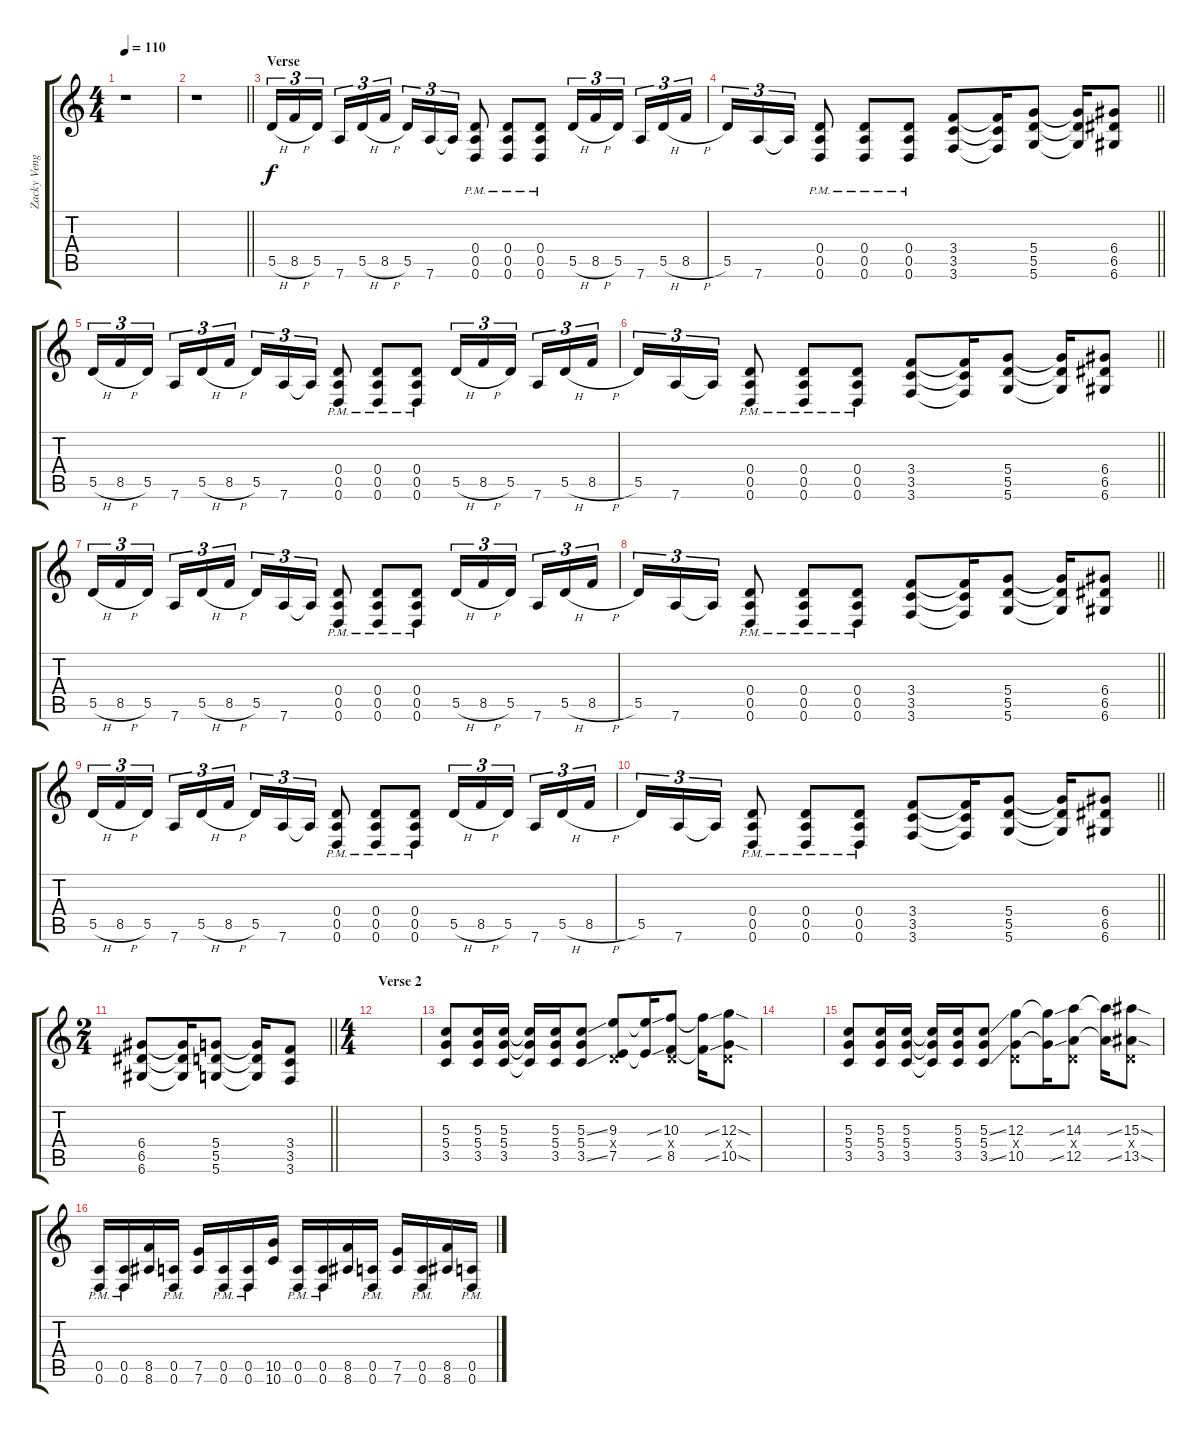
\track ("Zacky Vengeance - Lead" "Zacky Veng") {instrument overdrivenguitar}
\staff {score tabs}
\tuning (E4 B3 G3 D3 A2 D2) {hide}
\ts (4 4)
\tempo 110
\clef g2
\ks c
r.1{dy f} |
\barLineRight lightlight
r.1 |
\section ("" "Verse ")
5.5{h}.16{tu (3 2)} 8.5{h}.16{tu (3 2)} 5.5.16{tu (3 2) beam splitsecondary} 7.6.16{tu (3 2)} 5.5{h}.16{tu (3 2)} 8.5{h}.16{tu (3 2)} 5.5.16{tu (3 2)} 7.6.16{tu (3 2)} 7.6{t}.16{tu (3 2)} (0.4{pm} 0.5{pm} 0.6{pm}).8 (0.4{pm} 0.5{pm} 0.6{pm}).8 (0.4{pm} 0.5{pm} 0.6{pm}).8 5.5{h}.16{tu (3 2)} 8.5{h}.16{tu (3 2)} 5.5.16{tu (3 2) beam splitsecondary} 7.6.16{tu (3 2)} 5.5{h}.16{tu (3 2)} 8.5{h}.16{tu (3 2)} |
\barLineRight lightlight
5.5.16{tu (3 2)} 7.6.16{tu (3 2)} 7.6{t}.16{tu (3 2)} (0.4{pm} 0.5{pm} 0.6{pm}).8 (0.4{pm} 0.5{pm} 0.6{pm}).8 (0.4{pm} 0.5{pm} 0.6{pm}).8 (3.4 3.5 3.6).8 (3.4{t} 3.5{t} 3.6{t}).16 (5.4 5.5 5.6).8 (5.4{t} 5.5{t} 5.6{t}).16 (6.4 6.5 6.6).8 |
5.5{h}.16{tu (3 2)} 8.5{h}.16{tu (3 2)} 5.5.16{tu (3 2) beam splitsecondary} 7.6.16{tu (3 2)} 5.5{h}.16{tu (3 2)} 8.5{h}.16{tu (3 2)} 5.5.16{tu (3 2)} 7.6.16{tu (3 2)} 7.6{t}.16{tu (3 2)} (0.4{pm} 0.5{pm} 0.6{pm}).8 (0.4{pm} 0.5{pm} 0.6{pm}).8 (0.4{pm} 0.5{pm} 0.6{pm}).8 5.5{h}.16{tu (3 2)} 8.5{h}.16{tu (3 2)} 5.5.16{tu (3 2) beam splitsecondary} 7.6.16{tu (3 2)} 5.5{h}.16{tu (3 2)} 8.5{h}.16{tu (3 2)} |
\barLineRight lightlight
5.5.16{tu (3 2)} 7.6.16{tu (3 2)} 7.6{t}.16{tu (3 2)} (0.4{pm} 0.5{pm} 0.6{pm}).8 (0.4{pm} 0.5{pm} 0.6{pm}).8 (0.4{pm} 0.5{pm} 0.6{pm}).8 (3.4 3.5 3.6).8 (3.4{t} 3.5{t} 3.6{t}).16 (5.4 5.5 5.6).8 (5.4{t} 5.5{t} 5.6{t}).16 (6.4 6.5 6.6).8 |
5.5{h}.16{tu (3 2)} 8.5{h}.16{tu (3 2)} 5.5.16{tu (3 2) beam splitsecondary} 7.6.16{tu (3 2)} 5.5{h}.16{tu (3 2)} 8.5{h}.16{tu (3 2)} 5.5.16{tu (3 2)} 7.6.16{tu (3 2)} 7.6{t}.16{tu (3 2)} (0.4{pm} 0.5{pm} 0.6{pm}).8 (0.4{pm} 0.5{pm} 0.6{pm}).8 (0.4{pm} 0.5{pm} 0.6{pm}).8 5.5{h}.16{tu (3 2)} 8.5{h}.16{tu (3 2)} 5.5.16{tu (3 2) beam splitsecondary} 7.6.16{tu (3 2)} 5.5{h}.16{tu (3 2)} 8.5{h}.16{tu (3 2)} |
\barLineRight lightlight
5.5.16{tu (3 2)} 7.6.16{tu (3 2)} 7.6{t}.16{tu (3 2)} (0.4{pm} 0.5{pm} 0.6{pm}).8 (0.4{pm} 0.5{pm} 0.6{pm}).8 (0.4{pm} 0.5{pm} 0.6{pm}).8 (3.4 3.5 3.6).8 (3.4{t} 3.5{t} 3.6{t}).16 (5.4 5.5 5.6).8 (5.4{t} 5.5{t} 5.6{t}).16 (6.4 6.5 6.6).8 |
5.5{h}.16{tu (3 2)} 8.5{h}.16{tu (3 2)} 5.5.16{tu (3 2) beam splitsecondary} 7.6.16{tu (3 2)} 5.5{h}.16{tu (3 2)} 8.5{h}.16{tu (3 2)} 5.5.16{tu (3 2)} 7.6.16{tu (3 2)} 7.6{t}.16{tu (3 2)} (0.4{pm} 0.5{pm} 0.6{pm}).8 (0.4{pm} 0.5{pm} 0.6{pm}).8 (0.4{pm} 0.5{pm} 0.6{pm}).8 5.5{h}.16{tu (3 2)} 8.5{h}.16{tu (3 2)} 5.5.16{tu (3 2) beam splitsecondary} 7.6.16{tu (3 2)} 5.5{h}.16{tu (3 2)} 8.5{h}.16{tu (3 2)} |
\barLineRight lightlight
5.5.16{tu (3 2)} 7.6.16{tu (3 2)} 7.6{t}.16{tu (3 2)} (0.4{pm} 0.5{pm} 0.6{pm}).8 (0.4{pm} 0.5{pm} 0.6{pm}).8 (0.4{pm} 0.5{pm} 0.6{pm}).8 (3.4 3.5 3.6).8 (3.4{t} 3.5{t} 3.6{t}).16 (5.4 5.5 5.6).8 (5.4{t} 5.5{t} 5.6{t}).16 (6.4 6.5 6.6).8 |
\ts (2 4)
\barLineRight lightlight
(6.4 6.5 6.6).8 (6.4{t} 6.5{t} 6.6{t}).16 (5.4 5.5 5.6).8 (5.4{t} 5.5{t} 5.6{t}).16 (3.4 3.5 3.6).8 |
\ts (4 4)
\section ("" "Verse 2")
|
(5.3 5.4 3.5).8 (5.3 5.4 3.5).16 (5.3 5.4 3.5).16 (5.3{t} 5.4{t} 3.5{t}).16 (5.3 5.4 3.5).16 (5.3{ss} 5.4 3.5{ss}).8 (9.3 0.4{x} 7.5).8 (9.3{ss t} 7.5{ss t}).16 (10.3 0.4{x} 8.5).8 (10.3{ss t} 8.5{ss t}).16 (12.3{sod} 0.4{x} 10.5{sod}).8 |
|
(5.3 5.4 3.5).8 (5.3 5.4 3.5).16 (5.3 5.4 3.5).16 (5.3{t} 5.4{t} 3.5{t}).16 (5.3 5.4 3.5).16 (5.3{ss} 5.4 3.5{ss}).8 (12.3 0.4{x} 10.5).8 (12.3{ss t} 10.5{ss t}).16 (14.3 0.4{x} 12.5).8 (14.3{ss t} 12.5{ss t}).16 (15.3{sod} 0.4{x} 13.5{sod}).8 |
(0.5{pm} 0.6{pm}).16 (0.5{pm} 0.6{pm}).16 (8.5 8.6).16 (0.5{pm} 0.6{pm}).16 (7.5 7.6).16 (0.5{pm} 0.6{pm}).16 (0.5{pm} 0.6{pm}).16 (10.5 10.6).16 (0.5 0.6{pm}).16 (0.5{pm} 0.6{pm}).16 (8.5 8.6).16 (0.5{pm} 0.6{pm}).16 (7.5 7.6).16 (0.5{pm} 0.6{pm}).16 (8.5 8.6).16 (0.5{pm} 0.6{pm}).16
